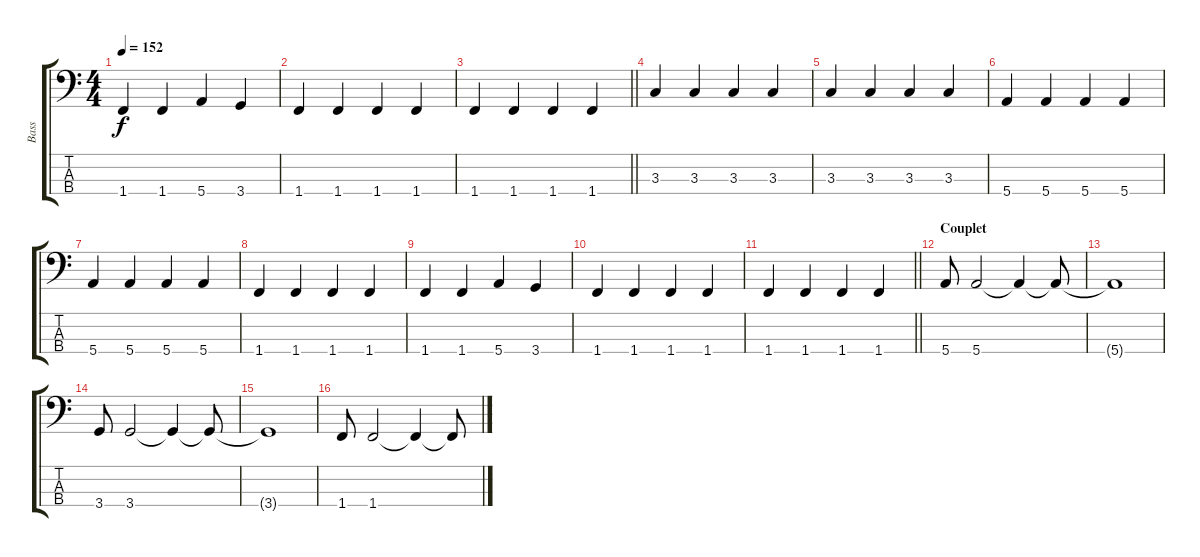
\track ("Bass" "Bass") {instrument electricbassfinger}
\staff {score tabs}
\tuning (G2 D2 A1 E1) {hide}
\ts (4 4)
\tempo 152
\clef f4
\ks c
1.4.4{dy f} 1.4.4 5.4.4 3.4.4 |
1.4.4 1.4.4 1.4.4 1.4.4 |
\barLineRight lightlight
1.4.4 1.4.4 1.4.4 1.4.4 |
3.3.4 3.3.4 3.3.4 3.3.4 |
3.3.4 3.3.4 3.3.4 3.3.4 |
5.4.4 5.4.4 5.4.4 5.4.4 |
5.4.4 5.4.4 5.4.4 5.4.4 |
1.4.4 1.4.4 1.4.4 1.4.4 |
1.4.4 1.4.4 5.4.4 3.4.4 |
1.4.4 1.4.4 1.4.4 1.4.4 |
\barLineRight lightlight
1.4.4 1.4.4 1.4.4 1.4.4 |
\section ("" "Couplet")
5.4.8 5.4.2 5.4{t}.4 5.4{t}.8 |
5.4{t}.1 |
3.4.8 3.4.2 3.4{t}.4 3.4{t}.8 |
3.4{t}.1 |
1.4.8 1.4.2 1.4{t}.4 1.4{t}.8
